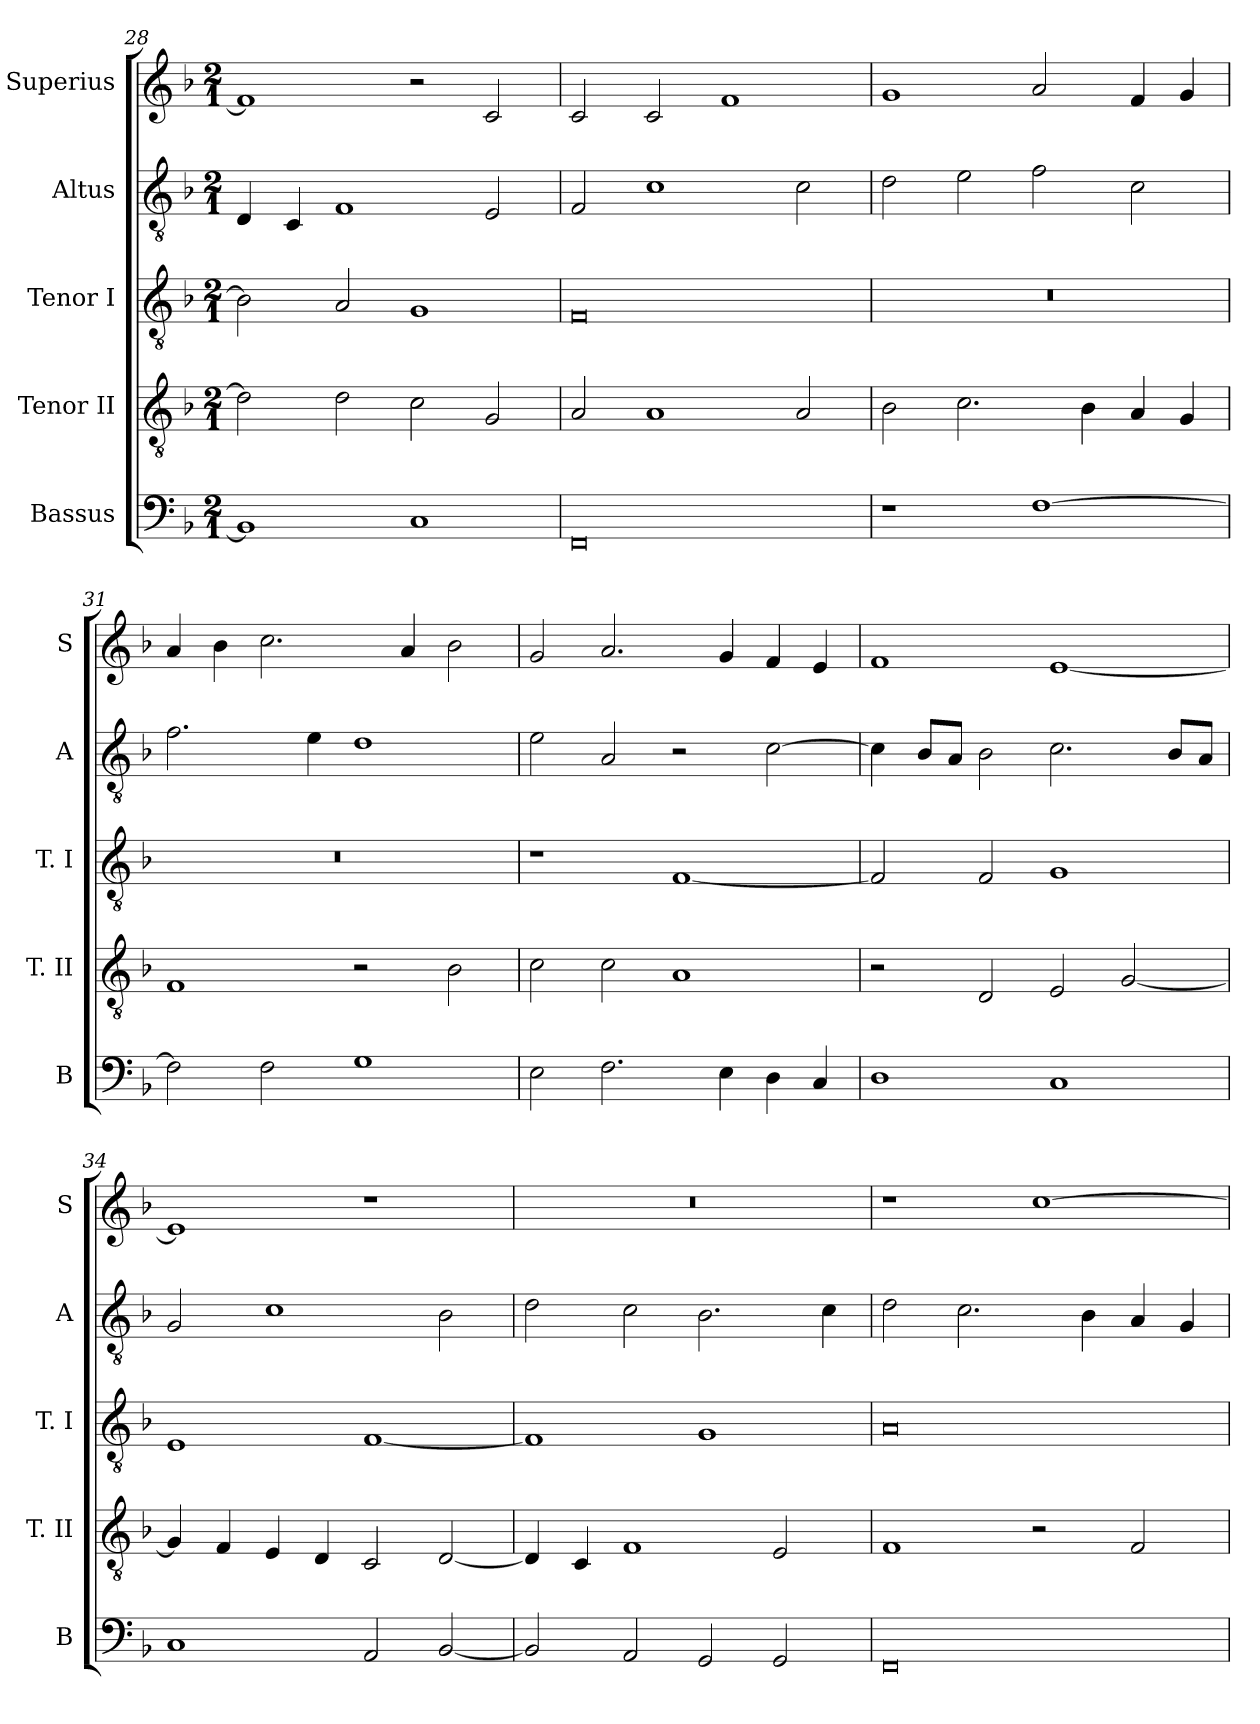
**kern	**kern	**kern	**kern	**kern
*part5	*part4	*part3	*part2	*part1
*staff5	*staff4	*staff3	*staff2	*staff1
*I"Bassus	*I"Tenor II	*I"Tenor I	*I"Altus	*I"Superius
*I'B	*I'T. II	*I'T. I	*I'A	*I'S
*clefF4	*clefGv2	*clefGv2	*clefGv2	*clefG2
*k[b-]	*k[b-]	*k[b-]	*k[b-]	*k[b-]
*F:	*F:	*F:	*F:	*F:
*M2/1	*M2/1	*M2/1	*M2/1	*M2/1
=28	=28	=28	=28	=28
1BB-]	2d]	2B-]	4D	1f]
.	.	.	4C	.
.	2d	2A	1F	.
1C	2c	1G	.	2r
.	2G	.	2E	2c
=29	=29	=29	=29	=29
0FF	2A	0F	2F	2c
.	1A	.	1c	2c
.	.	.	.	1f
.	2A	.	2c	.
=30	=30	=30	=30	=30
1r	2B-	0r	2d	1g
.	2.c	.	2e	.
[1F	.	.	2f	2a
.	4B-	.	.	.
.	4A	.	2c	4f
.	4G	.	.	4g
=31	=31	=31	=31	=31
2F]	1F	0r	2.f	4a
.	.	.	.	4b-
2F	.	.	.	2.cc
.	.	.	4e	.
1G	2r	.	1d	.
.	.	.	.	4a
.	2B-	.	.	2b-
=32	=32	=32	=32	=32
2E	2c	1r	2e	2g
2.F	2c	.	2A	2.a
.	1A	[1F	2r	.
4E	.	.	.	4g
4D	.	.	[2c	4f
4C	.	.	.	4e
=33	=33	=33	=33	=33
1D	2r	2F]	4c]	1f
.	.	.	8B-L	.
.	.	.	8AJ	.
.	2D	2F	2B-	.
1C	2E	1G	2.c	[1e
.	[2G	.	.	.
.	.	.	8B-L	.
.	.	.	8AJ	.
=34	=34	=34	=34	=34
1C	4G]	1E	2G	1e]
.	4F	.	.	.
.	4E	.	1c	.
.	4D	.	.	.
2AA	2C	[1F	.	1r
[2BB-	[2D	.	2B-	.
=35	=35	=35	=35	=35
2BB-]	4D]	1F]	2d	0r
.	4C	.	.	.
2AA	1F	.	2c	.
2GG	.	1G	2.B-	.
2GG	2E	.	.	.
.	.	.	4c	.
=36	=36	=36	=36	=36
0FF	1F	0A	2d	1r
.	.	.	2.c	.
.	2r	.	.	[1cc
.	.	.	4B-	.
.	2F	.	4A	.
.	.	.	4G	.
=	=	=	=	=
*-	*-	*-	*-	*-
